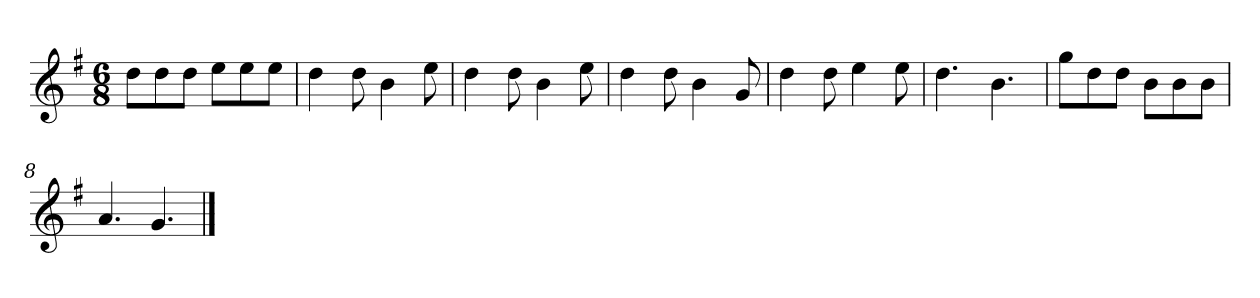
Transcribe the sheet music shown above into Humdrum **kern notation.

**kern
*part1
*staff1
*k[f#]
*M6/8
*MM120
=1
8ddL
8dd
8ddJ
8eeL
8ee
8eeJ
=2
4dd
8dd
4b
8ee
=3
4dd
8dd
4b
8ee
=4
4dd
8dd
4b
8g
=5
4dd
8dd
4ee
8ee
=6
4.dd
4.b
=7
8ggL
8dd
8ddJ
8bL
8b
8bJ
=8
4.a
4.g
==
*-
